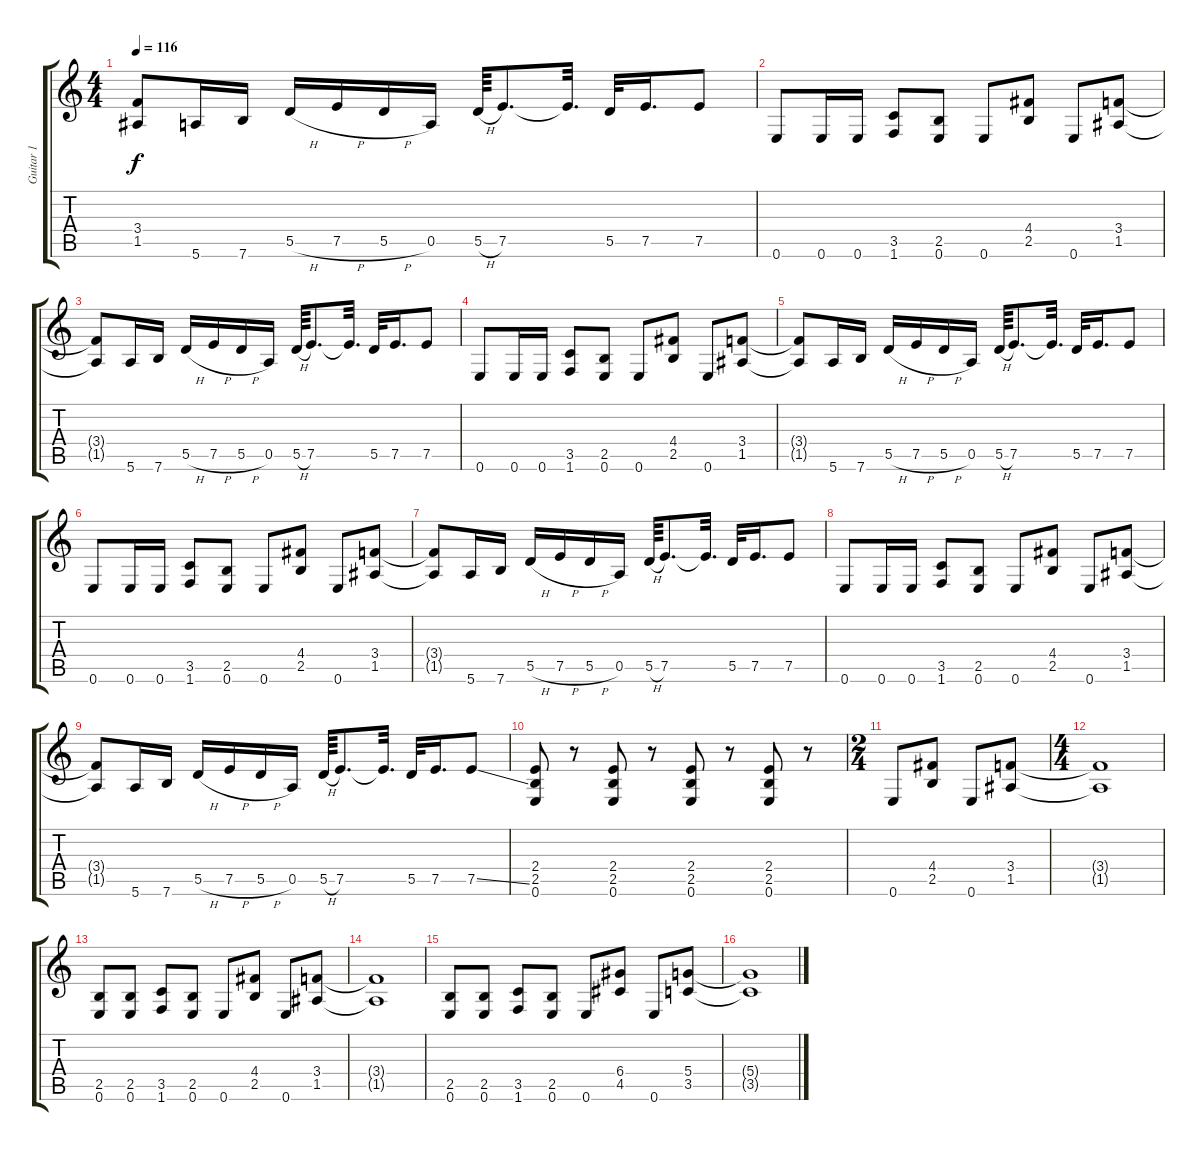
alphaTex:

\track ("Guitar 1" "Guitar 1") {instrument distortionguitar}
\staff {score tabs}
\tuning (E4 B3 G3 D3 A2 E2) {hide}
\ts (4 4)
\tempo 116
\clef g2
\ks c
(3.4{t} 1.5{t}).8{dy f} 5.6.16 7.6.16 5.5{h}.16 7.5{h}.16 5.5{h}.16 0.5.16 5.5{h}.64 7.5.8{d} 7.5{t}.32{d} 5.5.32 7.5.16{d} 7.5.8 |
0.6.8 0.6.16 0.6.16 (3.5 1.6).8 (2.5 0.6).8 0.6.8 (4.4 2.5).8 0.6.8 (3.4 1.5).8 |
(3.4{t} 1.5{t}).8 5.6.16 7.6.16 5.5{h}.16 7.5{h}.16 5.5{h}.16 0.5.16 5.5{h}.64 7.5.8{d} 7.5{t}.32{d} 5.5.32 7.5.16{d} 7.5.8 |
0.6.8 0.6.16 0.6.16 (3.5 1.6).8 (2.5 0.6).8 0.6.8 (4.4 2.5).8 0.6.8 (3.4 1.5).8 |
(3.4{t} 1.5{t}).8 5.6.16 7.6.16 5.5{h}.16 7.5{h}.16 5.5{h}.16 0.5.16 5.5{h}.64 7.5.8{d} 7.5{t}.32{d} 5.5.32 7.5.16{d} 7.5.8 |
0.6.8 0.6.16 0.6.16 (3.5 1.6).8 (2.5 0.6).8 0.6.8 (4.4 2.5).8 0.6.8 (3.4 1.5).8 |
(3.4{t} 1.5{t}).8 5.6.16 7.6.16 5.5{h}.16 7.5{h}.16 5.5{h}.16 0.5.16 5.5{h}.64 7.5.8{d} 7.5{t}.32{d} 5.5.32 7.5.16{d} 7.5.8 |
0.6.8 0.6.16 0.6.16 (3.5 1.6).8 (2.5 0.6).8 0.6.8 (4.4 2.5).8 0.6.8 (3.4 1.5).8 |
(3.4{t} 1.5{t}).8 5.6.16 7.6.16 5.5{h}.16 7.5{h}.16 5.5{h}.16 0.5.16 5.5{h}.64 7.5.8{d} 7.5{t}.32{d} 5.5.32 7.5.16{d} 7.5{ss}.8 |
(2.4 2.5 0.6).8 r.8 (2.4 2.5 0.6).8 r.8 (2.4 2.5 0.6).8 r.8 (2.4 2.5 0.6).8 r.8 |
\ts (2 4)
0.6.8 (4.4 2.5).8 0.6.8 (3.4 1.5).8 |
\ts (4 4)
(3.4{t} 1.5{t}).1 |
(2.5 0.6).8 (2.5 0.6).8 (3.5 1.6).8 (2.5 0.6).8 0.6.8 (4.4 2.5).8 0.6.8 (3.4 1.5).8 |
(3.4{t} 1.5{t}).1 |
(2.5 0.6).8 (2.5 0.6).8 (3.5 1.6).8 (2.5 0.6).8 0.6.8 (6.4 4.5).8 0.6.8 (5.4 3.5).8 |
(5.4{t} 3.5{t}).1
